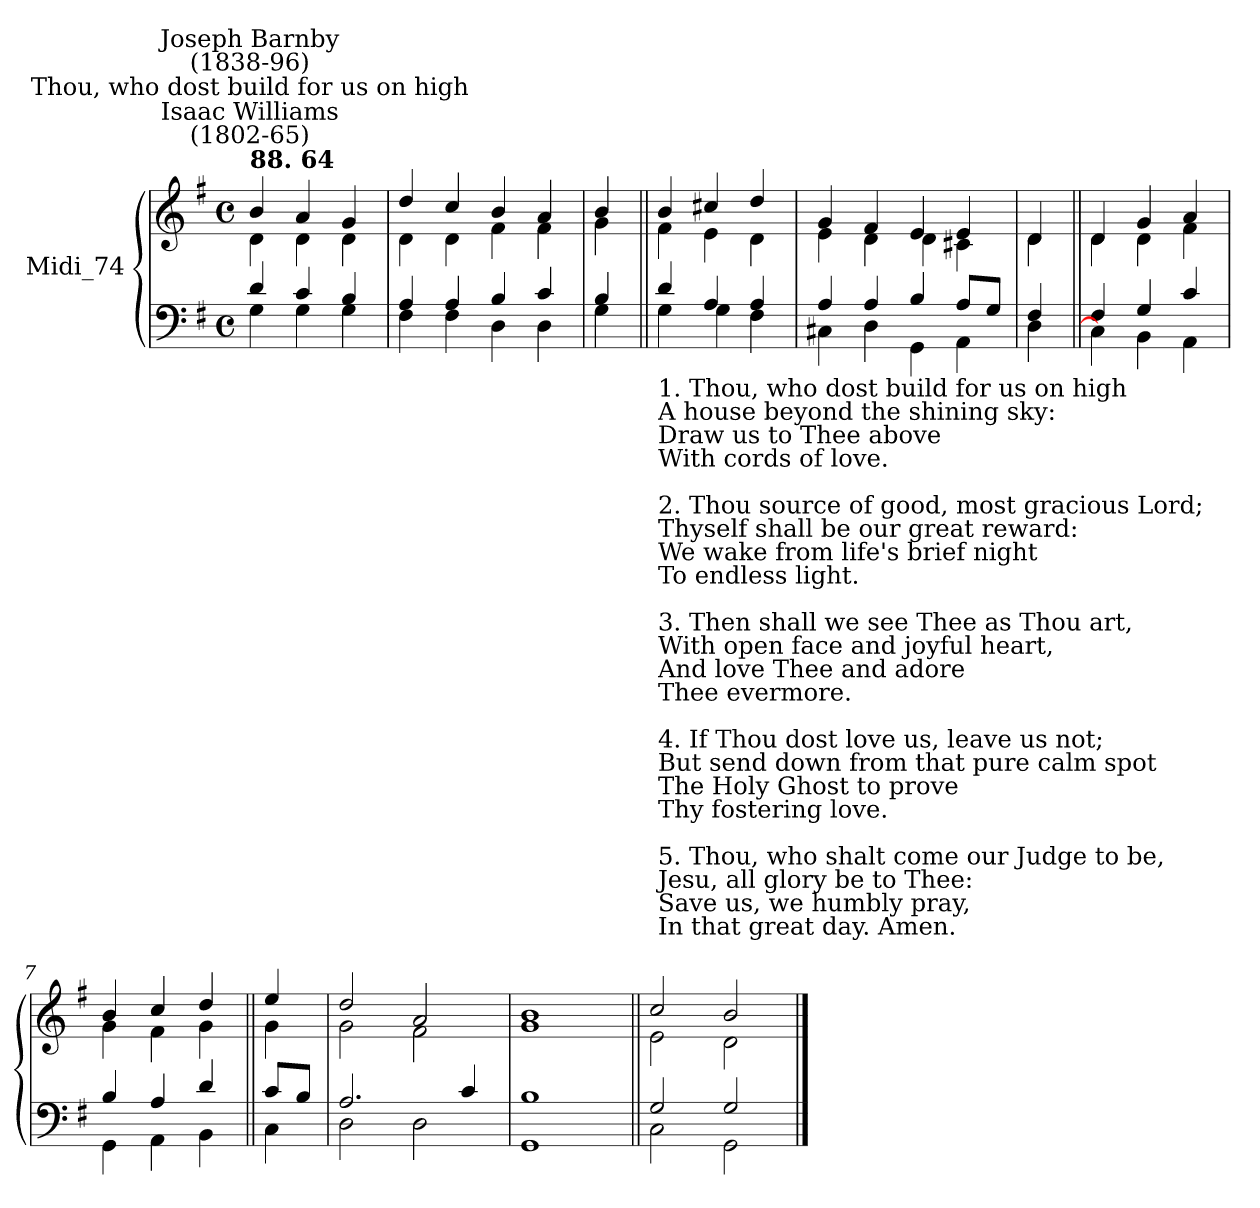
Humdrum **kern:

**kern	**kern
*part2	*part1
*staff2	*staff1
*I"Midi_74	*I"Midi_74
*clefF4	*clefG2
*k[f#]	*k[f#]
*G:	*G:
*M4/4	*M4/4
*met(c)	*met(c)
=	=
*^	*^
!	!	!LO:TX:a:B:t=88. 64	!
!	!	!LO:TX:a:cj:t=Isaac Williams\n(1802-65)	!
!	!	!LO:TX:a:cj:t=Thou, who dost build for us on high	!
!	!	!LO:TX:a:cj:t=Joseph Barnby\n(1838-96)	!
4d/	4G\	4b/	4d\
4c/	4G\	4a/	4d\
4B/	4G\	4g/	4d\
=1	=1	=1	=1
4A/	4F#\	4dd/	4d\
4A/	4F#\	4cc/	4d\
4B/	4D\	4b/	4f#\
4c/	4D\	4a/	4f#\
=2	=2	=2	=2
4B/	4G\	4b/	4g\
=3||	=3||	=3||	=3||
!LO:TX:b:t=1. Thou, who dost build for us on high\nA house beyond the shining sky&colon;\nDraw us to Thee above\nWith cords of love.\n\n2. Thou source of good, most gracious Lord;\nThyself shall be our great reward&colon;\nWe wake from life's brief night\nTo endless light.\n\n3. Then shall we see Thee as Thou art,\nWith open face and joyful heart,\nAnd love Thee and adore\nThee evermore.\n\n4. If Thou dost love us, leave us not;\nBut send down from that pure calm spot\nThe Holy Ghost to prove\nThy fostering love.\n\n5. Thou, who shalt come our Judge to be,\nJesu, all  glory be to Thee&colon;\nSave us, we humbly pray,\nIn that great day.  Amen.	!	!	!
4d/	4G\	4b/	4f#\
4A/	4G\	4cc#X/	4e\
4A/	4F#\	4dd/	4d\
=4	=4	=4	=4
4A/	4C#X\	4g/	4e\
4A/	4D\	4f#/	4d\
4B/	4GG\	4e/	4d\
8A/L	4AA\	4e/	4c#X\
8G/J	.	.	.
=5	=5	=5	=5
4F#/	4D\	4d/	4d\
=6||	=6||	=6||	=6||
4F#/	4Cn\]	4d/	4d\
4G/	4BB\	4g/	4d\
4c/	4AA\	4a/	4f#\
=7	=7	=7	=7
4B/	4GG\	4b/	4g\
4A/	4AA\	4cc/	4f#\
4d/	4BB\	4dd/	4g\
=8||	=8||	=8||	=8||
8c/L	4C\	4ee/	4g\
8B/J	.	.	.
=9	=9	=9	=9
2.A/	2D\	2dd/	2g\
.	2D\	2a/	2f#\
4c/	.	.	.
=10	=10	=10	=10
1B/	1GG\	1b/	1g\
=11||	=11||	=11||	=11||
2G/	2C\	2cc/	2e\
2G/	2GG\	2b/	2d\
*v	*v	*	*
*	*v	*v
==	==
*-	*-
